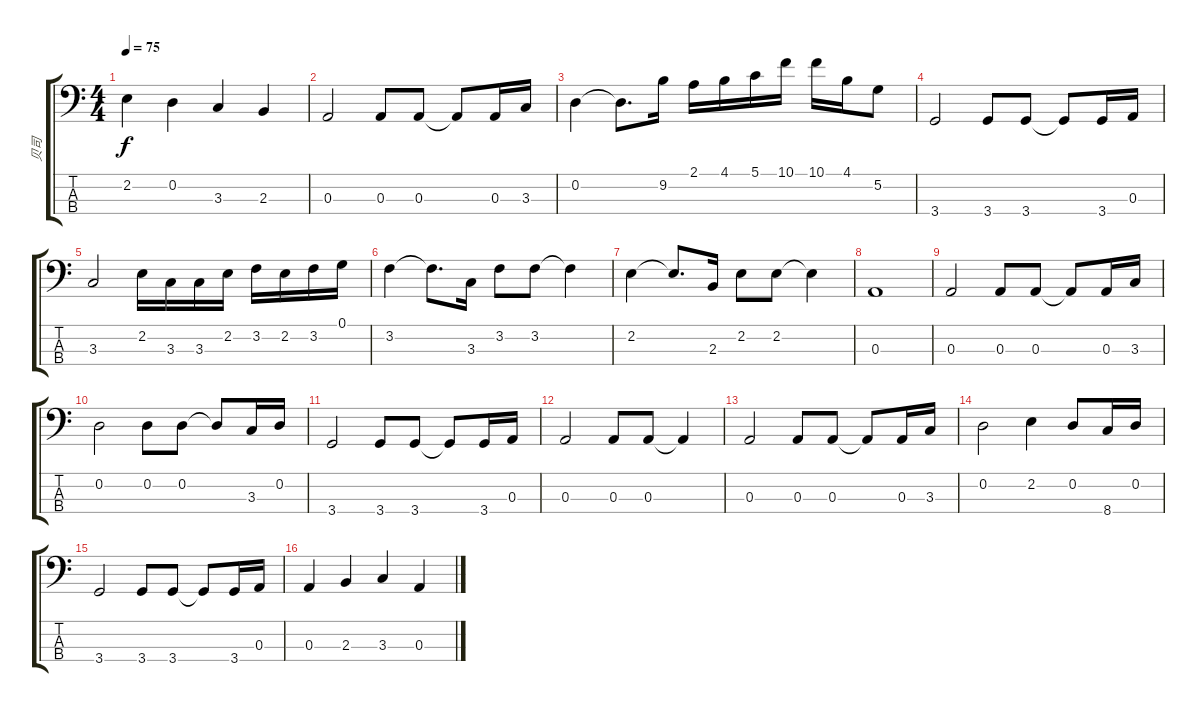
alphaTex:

\track ("贝司" "贝司") {instrument electricbassfinger}
\staff {score tabs}
\tuning (G2 D2 A1 E1) {hide}
\ts (4 4)
\tempo 75
\clef f4
\ks c
2.2.4{dy f} 0.2.4 3.3.4 2.3.4 |
0.3.2 0.3.8 0.3.8 0.3{t}.8 0.3.16 3.3.16 |
0.2.4 0.2{t}.8{d} 9.2.16 2.1.16 4.1.16 5.1.16 10.1.16 10.1.16 4.1.16 5.2.8 |
3.4.2 3.4.8 3.4.8 3.4{t}.8 3.4.16 0.3.16 |
3.3.2 2.2.16 3.3.16 3.3.16 2.2.16 3.2.16 2.2.16 3.2.16 0.1.16 |
3.2.4 3.2{t}.8{d} 3.3.16 3.2.8 3.2.8 3.2{t}.4 |
2.2.4 2.2{t}.8{d} 2.3.16 2.2.8 2.2.8 2.2{t}.4 |
0.3.1 |
0.3.2 0.3.8 0.3.8 0.3{t}.8 0.3.16 3.3.16 |
0.2.2 0.2.8 0.2.8 0.2{t}.8 3.3.16 0.2.16 |
3.4.2 3.4.8 3.4.8 3.4{t}.8 3.4.16 0.3.16 |
0.3.2 0.3.8 0.3.8 0.3{t}.4 |
0.3.2 0.3.8 0.3.8 0.3{t}.8 0.3.16 3.3.16 |
0.2.2 2.2.4 0.2.8 8.4.16 0.2.16 |
3.4.2 3.4.8 3.4.8 3.4{t}.8 3.4.16 0.3.16 |
0.3.4 2.3.4 3.3.4 0.3.4
